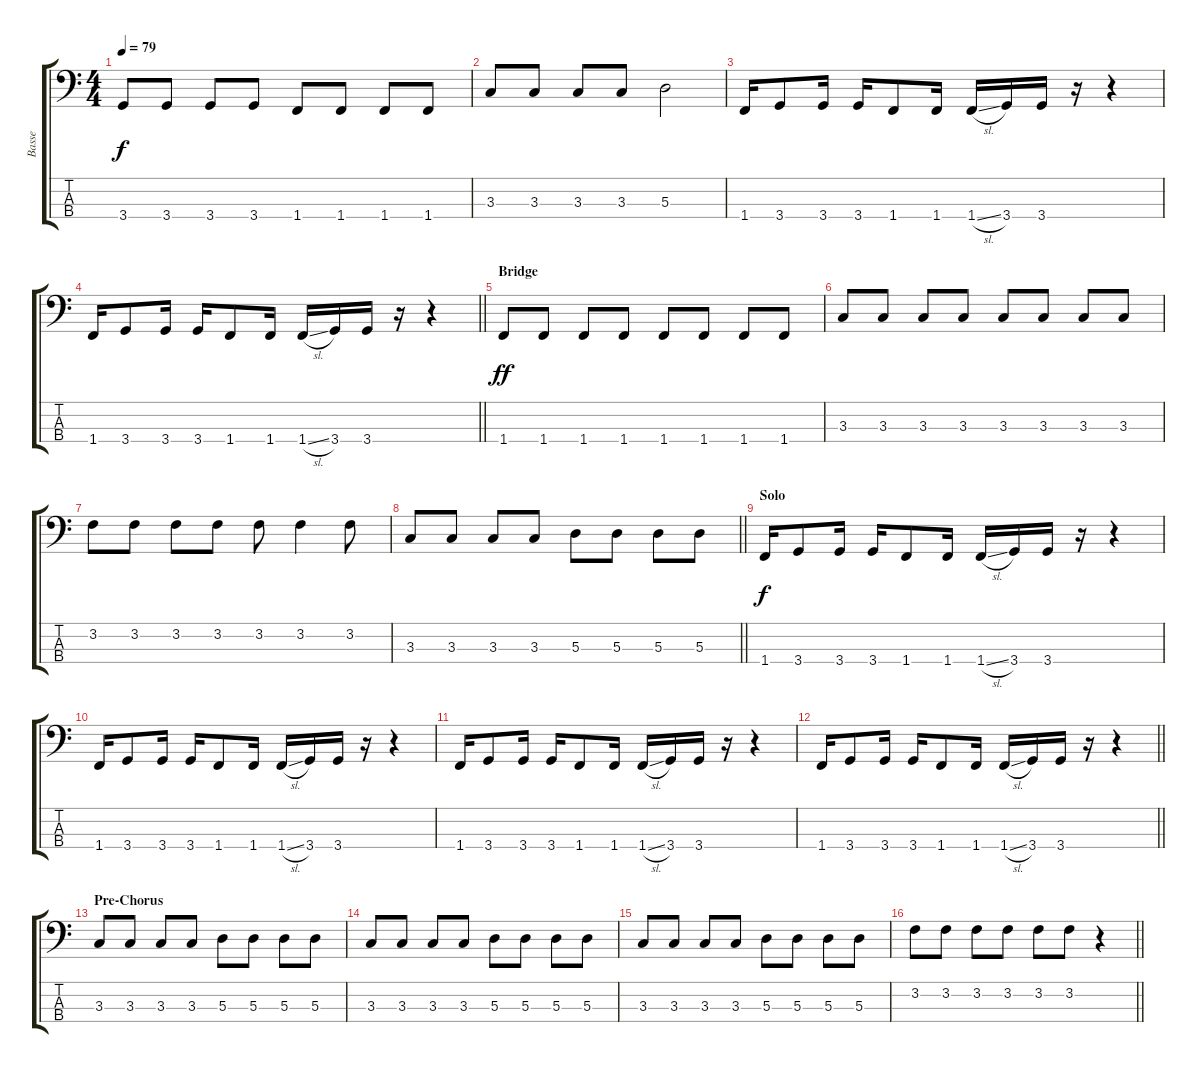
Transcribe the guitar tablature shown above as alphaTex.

\track ("Basse" "Basse") {instrument electricbassfinger}
\staff {score tabs}
\tuning (G2 D2 A1 E1) {hide}
\ts (4 4)
\tempo 79
\clef f4
\ks c
3.4.8{dy f} 3.4.8 3.4.8 3.4.8 1.4.8 1.4.8 1.4.8 1.4.8 |
3.3.8 3.3.8 3.3.8 3.3.8 5.3.2 |
1.4.16 3.4.8 3.4.16 3.4.16 1.4.8 1.4.16 1.4{sl}.16 3.4.16 3.4.16 r.16 r.4 |
\barLineRight lightlight
1.4.16 3.4.8 3.4.16 3.4.16 1.4.8 1.4.16 1.4{sl}.16 3.4.16 3.4.16 r.16 r.4 |
\section ("" "Bridge")
1.4.8{dy ff} 1.4.8 1.4.8 1.4.8 1.4.8 1.4.8 1.4.8 1.4.8 |
3.3.8 3.3.8 3.3.8 3.3.8 3.3.8 3.3.8 3.3.8 3.3.8 |
3.2.8 3.2.8 3.2.8 3.2.8 3.2.8 3.2.4 3.2.8 |
\barLineRight lightlight
3.3.8 3.3.8 3.3.8 3.3.8 5.3.8 5.3.8 5.3.8 5.3.8 |
\section ("" "Solo")
1.4.16{dy f} 3.4.8 3.4.16 3.4.16 1.4.8 1.4.16 1.4{sl}.16 3.4.16 3.4.16 r.16 r.4 |
1.4.16 3.4.8 3.4.16 3.4.16 1.4.8 1.4.16 1.4{sl}.16 3.4.16 3.4.16 r.16 r.4 |
1.4.16 3.4.8 3.4.16 3.4.16 1.4.8 1.4.16 1.4{sl}.16 3.4.16 3.4.16 r.16 r.4 |
\barLineRight lightlight
1.4.16 3.4.8 3.4.16 3.4.16 1.4.8 1.4.16 1.4{sl}.16 3.4.16 3.4.16 r.16 r.4 |
\section ("" "Pre-Chorus")
3.3.8 3.3.8 3.3.8 3.3.8 5.3.8 5.3.8 5.3.8 5.3.8 |
3.3.8 3.3.8 3.3.8 3.3.8 5.3.8 5.3.8 5.3.8 5.3.8 |
3.3.8 3.3.8 3.3.8 3.3.8 5.3.8 5.3.8 5.3.8 5.3.8 |
\barLineRight lightlight
3.2.8 3.2.8 3.2.8 3.2.8 3.2.8 3.2.8 r.4
